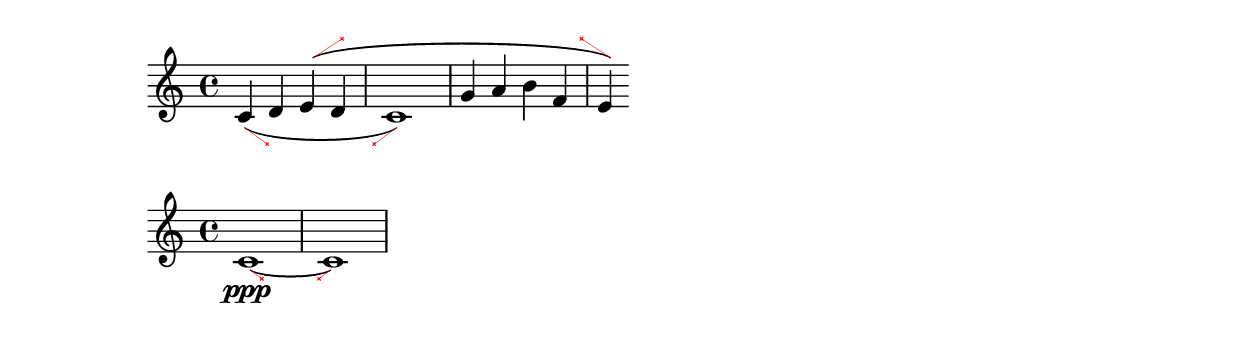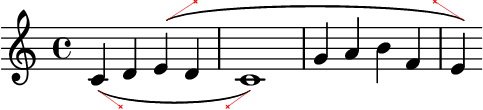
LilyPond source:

\version "2.16.2"

% use this to crop output page size to match the snippet
#(ly:set-option 'preview #t)

\header {
  snippet-title = "Displaying control points of slurs and ties"
  snippet-author = "David Nalesnik, Thomas Morley, Urs Liska, Janek Warchoł"
  snippet-description = \markup {
  }
  % add comma-separated tags to make searching more effective:
  tags = "slur, tie, bezier curve, control point, preview mode"
  % is this snippet ready?  See meta/status-values.md
  status = "undocumented" % aiming for status "official"
  %{
    TODO:
    - there's an error when trying to use with LaissezVibrerTie - fix!
    - check if this really works with RepeatTies
    - it would be nice to have color controlled by a parameter
    - should we use some global settings for thickness and size?
    the function is called several times for different grobs...
  %}
}

%%%%%%%%%%%%%%%%%%%%%%%%%%
% here goes the snippet: %
%%%%%%%%%%%%%%%%%%%%%%%%%%

#(define (make-cross-stencil coords thickness arm-offset)
   ;; coords are the coordinates of the center of the cross
   (ly:stencil-add
    (make-line-stencil
     thickness
     (- (car coords) arm-offset)
     (- (cdr coords) arm-offset)
     (+ (car coords) arm-offset)
     (+ (cdr coords) arm-offset))
    (make-line-stencil
     thickness
     (- (car coords) arm-offset)
     (+ (cdr coords) arm-offset)
     (+ (car coords) arm-offset)
     (- (cdr coords) arm-offset))))

#(define (display-control-points thickness cross-size)
   ;; both arguments are measured in staff-spaces. Typical values are 0.1 0.5
   (lambda (grob)
     (let* ((grob-name (lambda (x) (assq-ref (ly:grob-property x 'meta) 'name)))
            (name (grob-name grob))
            (stil (cond ((or (eq? name 'Slur)(eq? name 'PhrasingSlur))(ly:slur::print grob))
                    ((eq? name 'Tie)(ly:tie::print grob))))
            (ctrpts (ly:grob-property grob 'control-points)))

       ;; add crosses:
       (ly:stencil-add stil
         (ly:stencil-in-color
          (ly:stencil-add
           ;; to go from desired cross size (length of line)
           ;; to arm-offset, we have to divide by 2*sqrt(2)
           (make-cross-stencil (second ctrpts) thickness (/ cross-size 2.8284))
           (make-cross-stencil (third ctrpts) thickness (/ cross-size 2.8284))
           )
          1 0 0) ;; color is hard-coded here (R G B).

         ;; add lines:
         (ly:stencil-in-color
          (ly:stencil-add
           (make-line-stencil (/ thickness 4)
             (car (first ctrpts)) (cdr (first ctrpts))
             (car (second ctrpts))  (cdr (second ctrpts)))
           (make-line-stencil (/ thickness 4)
             (car (third ctrpts)) (cdr (third ctrpts))
             (car (fourth ctrpts))  (cdr (fourth ctrpts)))
           )
          1 0 0) ;; color is hard-coded here (R G B).
         empty-stencil)
       )
     ))

% turn on displaying control-points:
displayControlPoints = {
  \override Slur #'stencil = #(display-control-points 0.08 0.4)
  \override PhrasingSlur #'stencil = #(display-control-points 0.08 0.4)
  \override Tie #'stencil = #(display-control-points 0.08 0.4)
  %\override LaissezVibrerTie #'stencil = #(display-control-points 0.08 0.4)
  \override RepeatTie #'stencil = #(display-control-points 0.08 0.4)
}

\layout {
  \displayControlPoints
}

\relative c' {
  c( d e\( d c1) g'4 a b f | e\)
}

{
  c'1~ \ppp c'
}